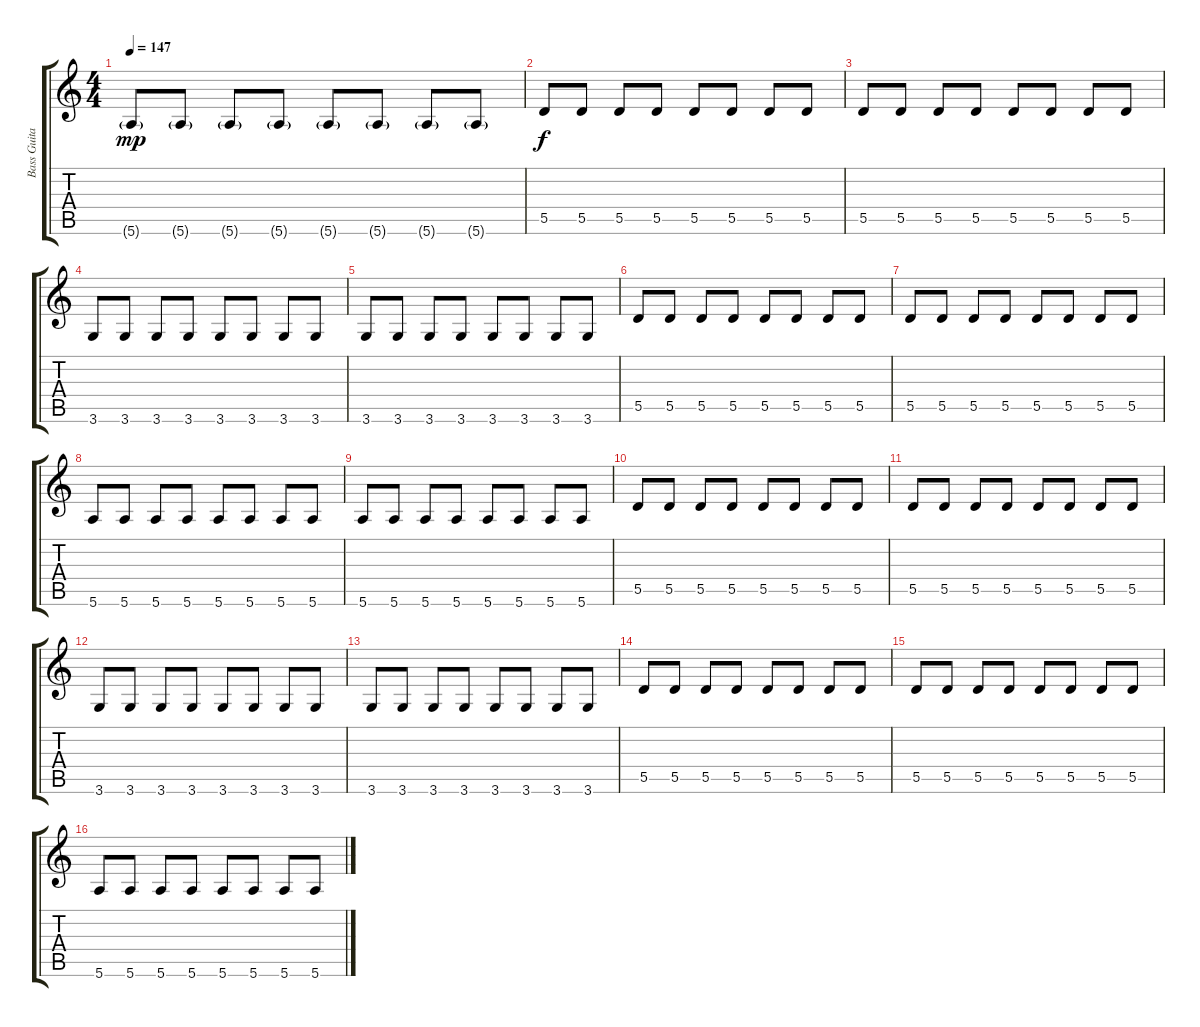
\track ("Bass Guitar" "Bass Guita") {instrument electricbasspick}
\staff {score tabs}
\tuning (E4 B3 G3 D3 A2 E2) {hide}
\ts (4 4)
\tempo 147
\clef g2
\ks c
5.6{g}.8{dy mp} 5.6{g}.8 5.6{g}.8 5.6{g}.8 5.6{g}.8 5.6{g}.8 5.6{g}.8 5.6{g}.8 |
5.5.8{dy f} 5.5.8 5.5.8 5.5.8 5.5.8 5.5.8 5.5.8 5.5.8 |
5.5.8 5.5.8 5.5.8 5.5.8 5.5.8 5.5.8 5.5.8 5.5.8 |
3.6.8 3.6.8 3.6.8 3.6.8 3.6.8 3.6.8 3.6.8 3.6.8 |
3.6.8 3.6.8 3.6.8 3.6.8 3.6.8 3.6.8 3.6.8 3.6.8 |
5.5.8 5.5.8 5.5.8 5.5.8 5.5.8 5.5.8 5.5.8 5.5.8 |
5.5.8 5.5.8 5.5.8 5.5.8 5.5.8 5.5.8 5.5.8 5.5.8 |
5.6.8 5.6.8 5.6.8 5.6.8 5.6.8 5.6.8 5.6.8 5.6.8 |
5.6.8 5.6.8 5.6.8 5.6.8 5.6.8 5.6.8 5.6.8 5.6.8 |
5.5.8 5.5.8 5.5.8 5.5.8 5.5.8 5.5.8 5.5.8 5.5.8 |
5.5.8 5.5.8 5.5.8 5.5.8 5.5.8 5.5.8 5.5.8 5.5.8 |
3.6.8 3.6.8 3.6.8 3.6.8 3.6.8 3.6.8 3.6.8 3.6.8 |
3.6.8 3.6.8 3.6.8 3.6.8 3.6.8 3.6.8 3.6.8 3.6.8 |
5.5.8 5.5.8 5.5.8 5.5.8 5.5.8 5.5.8 5.5.8 5.5.8 |
5.5.8 5.5.8 5.5.8 5.5.8 5.5.8 5.5.8 5.5.8 5.5.8 |
5.6.8 5.6.8 5.6.8 5.6.8 5.6.8 5.6.8 5.6.8 5.6.8
